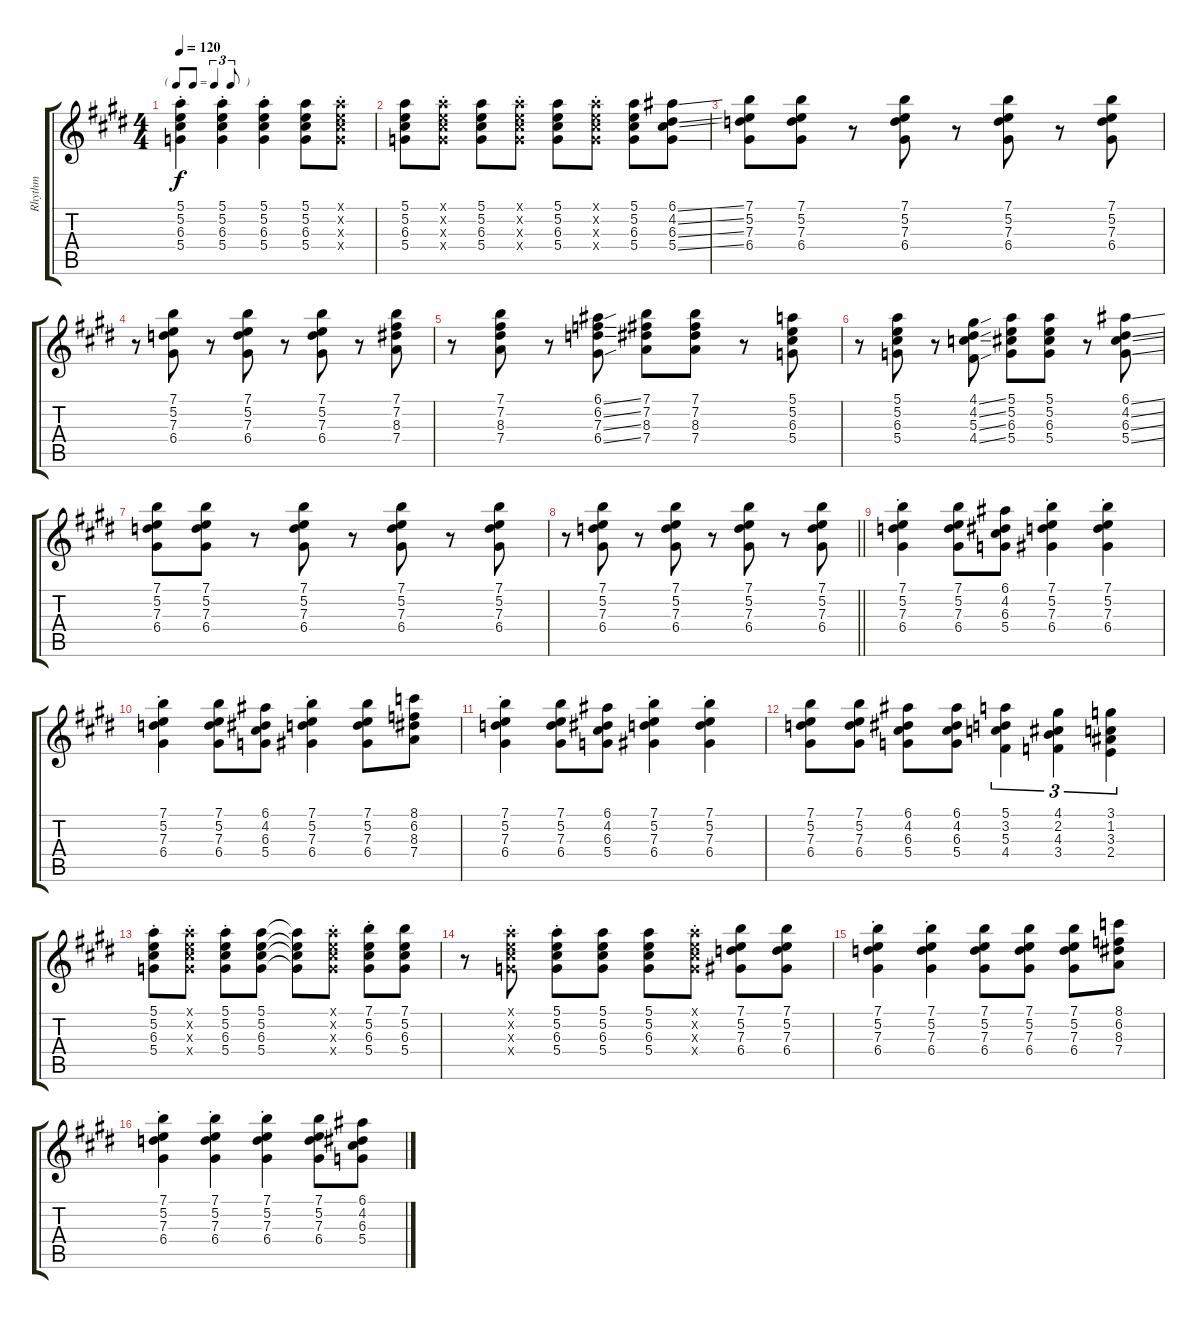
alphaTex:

\track ("Rhythm" "Rhythm") {instrument electricguitarjazz}
\staff {score tabs}
\tuning (E4 B3 G3 D3 A2 E2) {hide}
\ts (4 4)
\tf triplet8th
\tempo 120
\clef g2
\ks e
(5.1{st} 5.2{st} 6.3{st} 5.4{st}).4{dy f} (5.1{st} 5.2{st} 6.3{st} 5.4{st}).4 (5.1{st} 5.2{st} 6.3{st} 5.4{st}).4 (5.1 5.2 6.3 5.4).8 (5.1{st x} 5.2{st x} 6.3{st x} 5.4{st x}).8 |
\ks c#minor
(5.1 5.2 6.3 5.4).8 (5.1{st x} 5.2{st x} 6.3{st x} 5.4{st x}).8 (5.1 5.2 6.3 5.4).8 (5.1{st x} 5.2{st x} 6.3{st x} 5.4{st x}).8 (5.1 5.2 6.3 5.4).8 (5.1{st x} 5.2{st x} 6.3{st x} 5.4{st x}).8 (5.1 5.2 6.3 5.4).8 (6.1{ss} 4.2{ss} 6.3{ss} 5.4{ss}).8 |
(7.1 5.2 7.3 6.4).8 (7.1 5.2 7.3 6.4).8 r.8 (7.1 5.2 7.3 6.4).8 r.8 (7.1 5.2 7.3 6.4).8 r.8 (7.1 5.2 7.3 6.4).8 |
r.8 (7.1 5.2 7.3 6.4).8 r.8 (7.1 5.2 7.3 6.4).8 r.8 (7.1 5.2 7.3 6.4).8 r.8 (7.1 7.2 8.3 7.4).8 |
\ks e
r.8 (7.1 7.2 8.3 7.4).8 r.8 (6.1{ss} 6.2{ss} 7.3{ss} 6.4{ss}).8 (7.1 7.2 8.3 7.4).8 (7.1 7.2 8.3 7.4).8 r.8 (5.1 5.2 6.3 5.4).8 |
\ks c#minor
r.8 (5.1 5.2 6.3 5.4).8 r.8 (4.1{ss} 4.2{ss} 5.3{ss} 4.4{ss}).8 (5.1 5.2 6.3 5.4).8 (5.1 5.2 6.3 5.4).8 r.8 (6.1{ss} 4.2{ss} 6.3{ss} 5.4{ss}).8 |
(7.1 5.2 7.3 6.4).8 (7.1 5.2 7.3 6.4).8 r.8 (7.1 5.2 7.3 6.4).8 r.8 (7.1 5.2 7.3 6.4).8 r.8 (7.1 5.2 7.3 6.4).8 |
\barLineRight lightlight
r.8 (7.1 5.2 7.3 6.4).8 r.8 (7.1 5.2 7.3 6.4).8 r.8 (7.1 5.2 7.3 6.4).8 r.8 (7.1 5.2 7.3 6.4).8 |
\ks e
(7.1{st} 5.2{st} 7.3{st} 6.4{st}).4 (7.1 5.2 7.3 6.4).8 (6.1 4.2 6.3 5.4).8 (7.1{st} 5.2{st} 7.3{st} 6.4{st}).4 (7.1{st} 5.2{st} 7.3{st} 6.4{st}).4 |
\ks c#minor
(7.1{st} 5.2{st} 7.3{st} 6.4{st}).4 (7.1 5.2 7.3 6.4).8 (6.1 4.2 6.3 5.4).8 (7.1{st} 5.2{st} 7.3{st} 6.4{st}).4 (7.1 5.2 7.3 6.4).8 (8.1 6.2 8.3 7.4).8 |
(7.1{st} 5.2{st} 7.3{st} 6.4{st}).4 (7.1 5.2 7.3 6.4).8 (6.1 4.2 6.3 5.4).8 (7.1{st} 5.2{st} 7.3{st} 6.4{st}).4 (7.1{st} 5.2{st} 7.3{st} 6.4{st}).4 |
(7.1 5.2 7.3 6.4).8 (7.1 5.2 7.3 6.4).8 (6.1 4.2 6.3 5.4).8 (6.1 4.2 6.3 5.4).8 (5.1 3.2 5.3 4.4).4{tu (3 2)} (4.1 2.2 4.3 3.4).4{tu (3 2)} (3.1 1.2 3.3 2.4).4{tu (3 2)} |
\ks e
(5.1{st} 5.2{st} 6.3{st} 5.4{st}).8 (5.1{st x} 5.2{st x} 6.3{st x} 5.4{st x}).8 (5.1{st} 5.2{st} 6.3{st} 5.4{st}).8 (5.1 5.2 6.3 5.4).8 (5.1{t} 5.2{t} 6.3{t} 5.4{t}).8 (5.1{st x} 5.2{st x} 6.3{st x} 5.4{st x}).8 (7.1{st} 5.2{st} 6.3{st} 5.4{st}).8 (7.1 5.2 6.3 5.4).8 |
\ks c#minor
r.8 (5.1{st x} 5.2{st x} 6.3{st x} 5.4{st x}).8 (5.1{st} 5.2{st} 6.3{st} 5.4{st}).8 (5.1 5.2 6.3 5.4).8 (5.1 5.2 6.3 5.4).8 (5.1{st x} 5.2{st x} 6.3{st x} 5.4{st x}).8 (7.1 5.2 7.3 6.4).8 (7.1 5.2 7.3 6.4).8 |
(7.1{st} 5.2{st} 7.3{st} 6.4{st}).4 (7.1{st} 5.2{st} 7.3{st} 6.4{st}).4 (7.1 5.2 7.3 6.4).8 (7.1 5.2 7.3 6.4).8 (7.1 5.2 7.3 6.4).8 (8.1 6.2 8.3 7.4).8 |
(7.1{st} 5.2{st} 7.3{st} 6.4{st}).4 (7.1{st} 5.2{st} 7.3{st} 6.4{st}).4 (7.1{st} 5.2{st} 7.3{st} 6.4{st}).4 (7.1 5.2 7.3 6.4).8 (6.1 4.2 6.3 5.4).8
